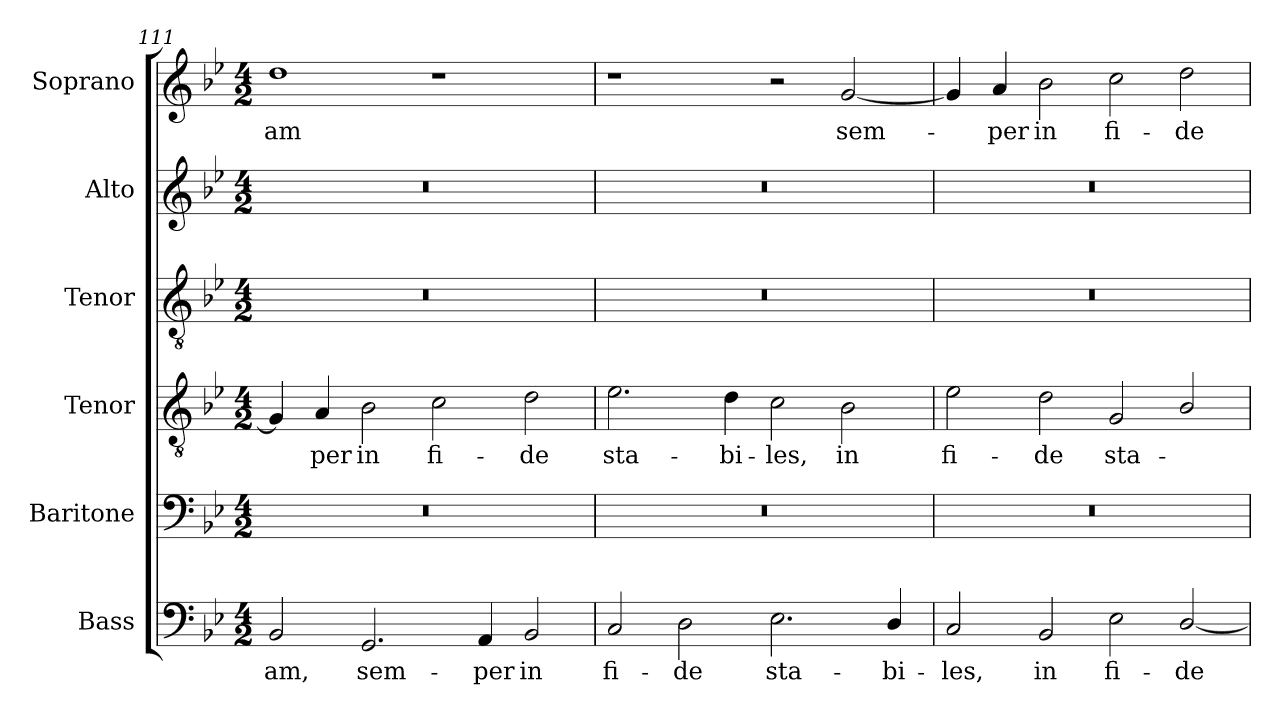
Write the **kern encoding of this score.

**kern	**text	**kern	**kern	**text	**kern	**kern	**kern	**text
*part6	*part6	*part5	*part4	*part4	*part3	*part2	*part1	*part1
*staff6	*staff6	*staff5	*staff4	*staff4	*staff3	*staff2	*staff1	*staff1
*I"Bass	*	*I"Baritone	*I"Tenor	*	*I"Tenor	*I"Alto	*I"Soprano	*
*I'B.	*	*I'Bar.	*I'T2.	*	*I'T1.	*I'A.	*I'S.	*
*clefF4	*	*clefF4	*clefGv2	*	*clefGv2	*clefG2	*clefG2	*
*	*	*	*ITrd7c12	*	*	*	*	*
*k[b-e-]	*	*k[b-e-]	*k[b-e-]	*	*k[b-e-]	*k[b-e-]	*k[b-e-]	*
*B-:	*	*B-:	*B-:	*	*B-:	*B-:	*B-:	*
*M4/2	*	*M4/2	*M4/2	*	*M4/2	*M4/2	*M4/2	*
=111	=111	=111	=111	=111	=111	=111	=111	=111
!	!LO:LY:b:color=#000000	!LO:N:vis=1	!	!	!LO:N:vis=1	!LO:N:vis=1	!	!
!	!	!	!	!	!	!	!	!LO:LY:b:color=#000000
2BB-i/	-am,	0r	4GGi/]	.	0r	0r	1ddi	-am
!	!	!	!	!LO:LY:b:color=#000000	!	!	!	!
.	.	.	4AAi/	-per	.	.	.	.
!	!LO:LY:b:color=#000000	!	!	!	!	!	!	!
!	!	!	!	!LO:LY:b:color=#000000	!	!	!	!
2.GGi/	sem-	.	2BB-i\	in	.	.	.	.
!	!	!	!	!LO:LY:b:color=#000000	!	!	!	!
.	.	.	2Ci\	fi-	.	.	1r	.
!	!LO:LY:b:color=#000000	!	!	!	!	!	!	!
4AAi/	-per	.	.	.	.	.	.	.
!	!LO:LY:b:color=#000000	!	!	!	!	!	!	!
!	!	!	!	!LO:LY:b:color=#000000	!	!	!	!
2BB-i/	in	.	2Di\	-de	.	.	.	.
=112	=112	=112	=112	=112	=112	=112	=112	=112
!	!LO:LY:b:color=#000000	!LO:N:vis=1	!	!	!	!	!	!
!	!	!	!	!LO:LY:b:color=#000000	!LO:N:vis=1	!LO:N:vis=1	!	!
2Ci/	fi-	0r	2.E-i\	sta-	0r	0r	1r	.
!	!LO:LY:b:color=#000000	!	!	!	!	!	!	!
2Di\	-de	.	.	.	.	.	.	.
!	!	!	!	!LO:LY:b:color=#000000	!	!	!	!
.	.	.	4Di\	-bi-	.	.	.	.
!	!LO:LY:b:color=#000000	!	!	!	!	!	!	!
!	!	!	!	!LO:LY:b:color=#000000	!	!	!	!
2.E-i\	sta-	.	2Ci\	-les,	.	.	2r	.
!	!	!	!	!LO:LY:b:color=#000000	!	!	!	!
!	!	!	!	!	!	!	!	!LO:LY:b:color=#000000
.	.	.	2BB-i\	in	.	.	[2gi/	sem-
!	!LO:LY:b:color=#000000	!	!	!	!	!	!	!
4Di/	-bi-	.	.	.	.	.	.	.
=113	=113	=113	=113	=113	=113	=113	=113	=113
!	!LO:LY:b:color=#000000	!LO:N:vis=1	!	!	!	!	!	!
!	!	!	!	!LO:LY:b:color=#000000	!LO:N:vis=1	!LO:N:vis=1	!	!
2Ci/	-les,	0r	2E-i\	fi-	0r	0r	4gi/]	.
!	!	!	!	!	!	!	!	!LO:LY:b:color=#000000
.	.	.	.	.	.	.	4ai/	-per
!	!LO:LY:b:color=#000000	!	!	!	!	!	!	!
!	!	!	!	!LO:LY:b:color=#000000	!	!	!	!
!	!	!	!	!	!	!	!	!LO:LY:b:color=#000000
2BB-i/	in	.	2Di\	-de	.	.	2b-i\	in
!	!LO:LY:b:color=#000000	!	!	!	!	!	!	!
!	!	!	!	!LO:LY:b:color=#000000	!	!	!	!
!	!	!	!	!	!	!	!	!LO:LY:b:color=#000000
2E-i\	fi-	.	2GGi/	sta-	.	.	2cci\	fi-
!	!LO:LY:b:color=#000000	!	!	!	!	!	!	!
!	!	!	!	!	!	!	!	!LO:LY:b:color=#000000
[2Di/	-de	.	2BB-i/	.	.	.	2ddi\	-de
=	=	=	=	=	=	=	=	=
*-	*-	*-	*-	*-	*-	*-	*-	*-
